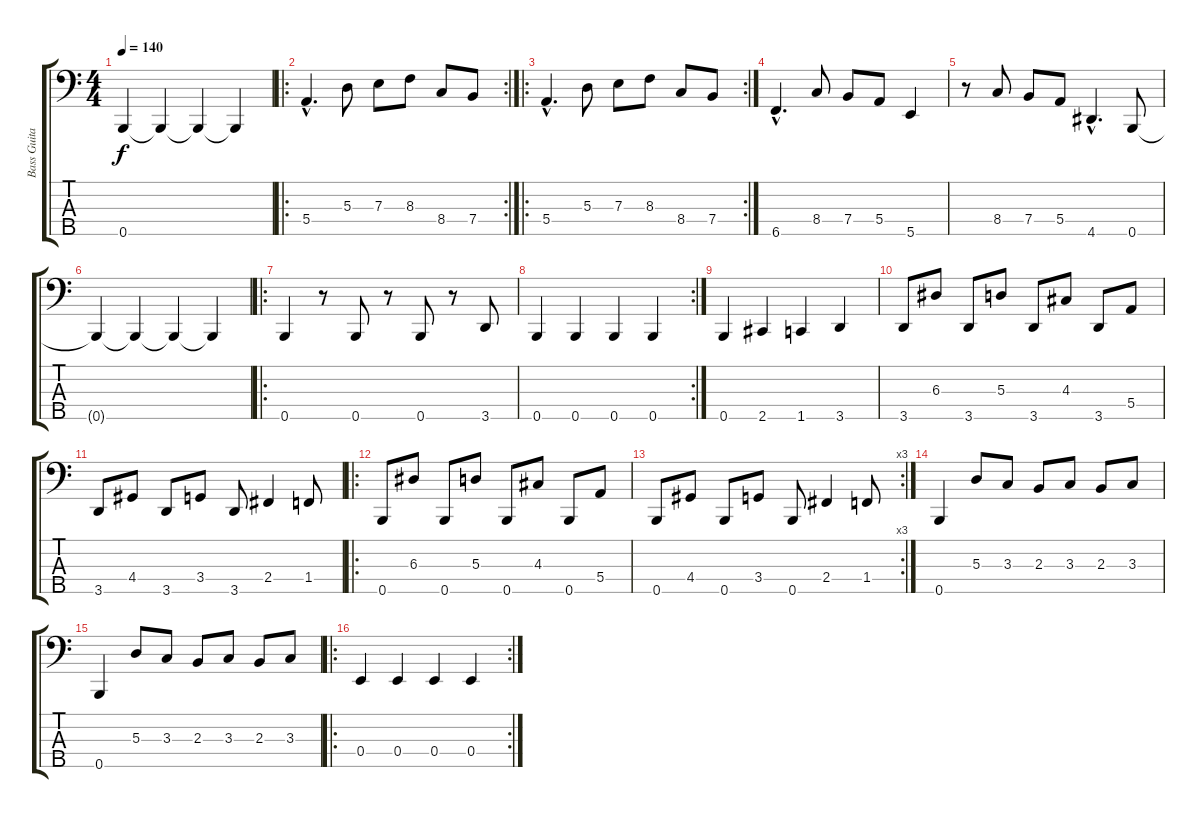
\track ("Bass Guitar" "Bass Guita") {instrument electricbassfinger}
\staff {score tabs}
\tuning (G2 D2 A1 E1 B0) {hide}
\ts (4 4)
\tempo 140
\clef f4
\ks c
0.5{t}.4{dy f} 0.5{t}.4 0.5{t}.4 0.5{t}.4 |
\ro
\rc 2
5.4{hac}.4{d} 5.3.8 7.3.8 8.3.8 8.4.8 7.4.8 |
\ro
\rc 2
5.4{hac}.4{d} 5.3.8 7.3.8 8.3.8 8.4.8 7.4.8 |
6.5{hac}.4{d} 8.4.8 7.4.8 5.4.8 5.5.4 |
r.8 8.4.8 7.4.8 5.4.8 4.5{hac}.4{d} 0.5.8 |
0.5{t}.4 0.5{t}.4 0.5{t}.4 0.5{t}.4 |
\ro
0.5.4 r.8 0.5.8 r.8 0.5.8 r.8 3.5.8 |
\rc 2
0.5.4 0.5.4 0.5.4 0.5.4 |
0.5.4 2.5.4 1.5.4 3.5.4 |
3.5.8 6.3.8 3.5.8 5.3.8 3.5.8 4.3.8 3.5.8 5.4.8 |
3.5.8 4.4.8 3.5.8 3.4.8 3.5.8 2.4.4 1.4.8 |
\ro
0.5.8 6.3.8 0.5.8 5.3.8 0.5.8 4.3.8 0.5.8 5.4.8 |
\rc 3
0.5.8 4.4.8 0.5.8 3.4.8 0.5.8 2.4.4 1.4.8 |
0.5.4 5.3.8 3.3.8 2.3.8 3.3.8 2.3.8 3.3.8 |
0.5.4 5.3.8 3.3.8 2.3.8 3.3.8 2.3.8 3.3.8 |
\ro
\rc 2
0.4.4 0.4.4 0.4.4 0.4.4
